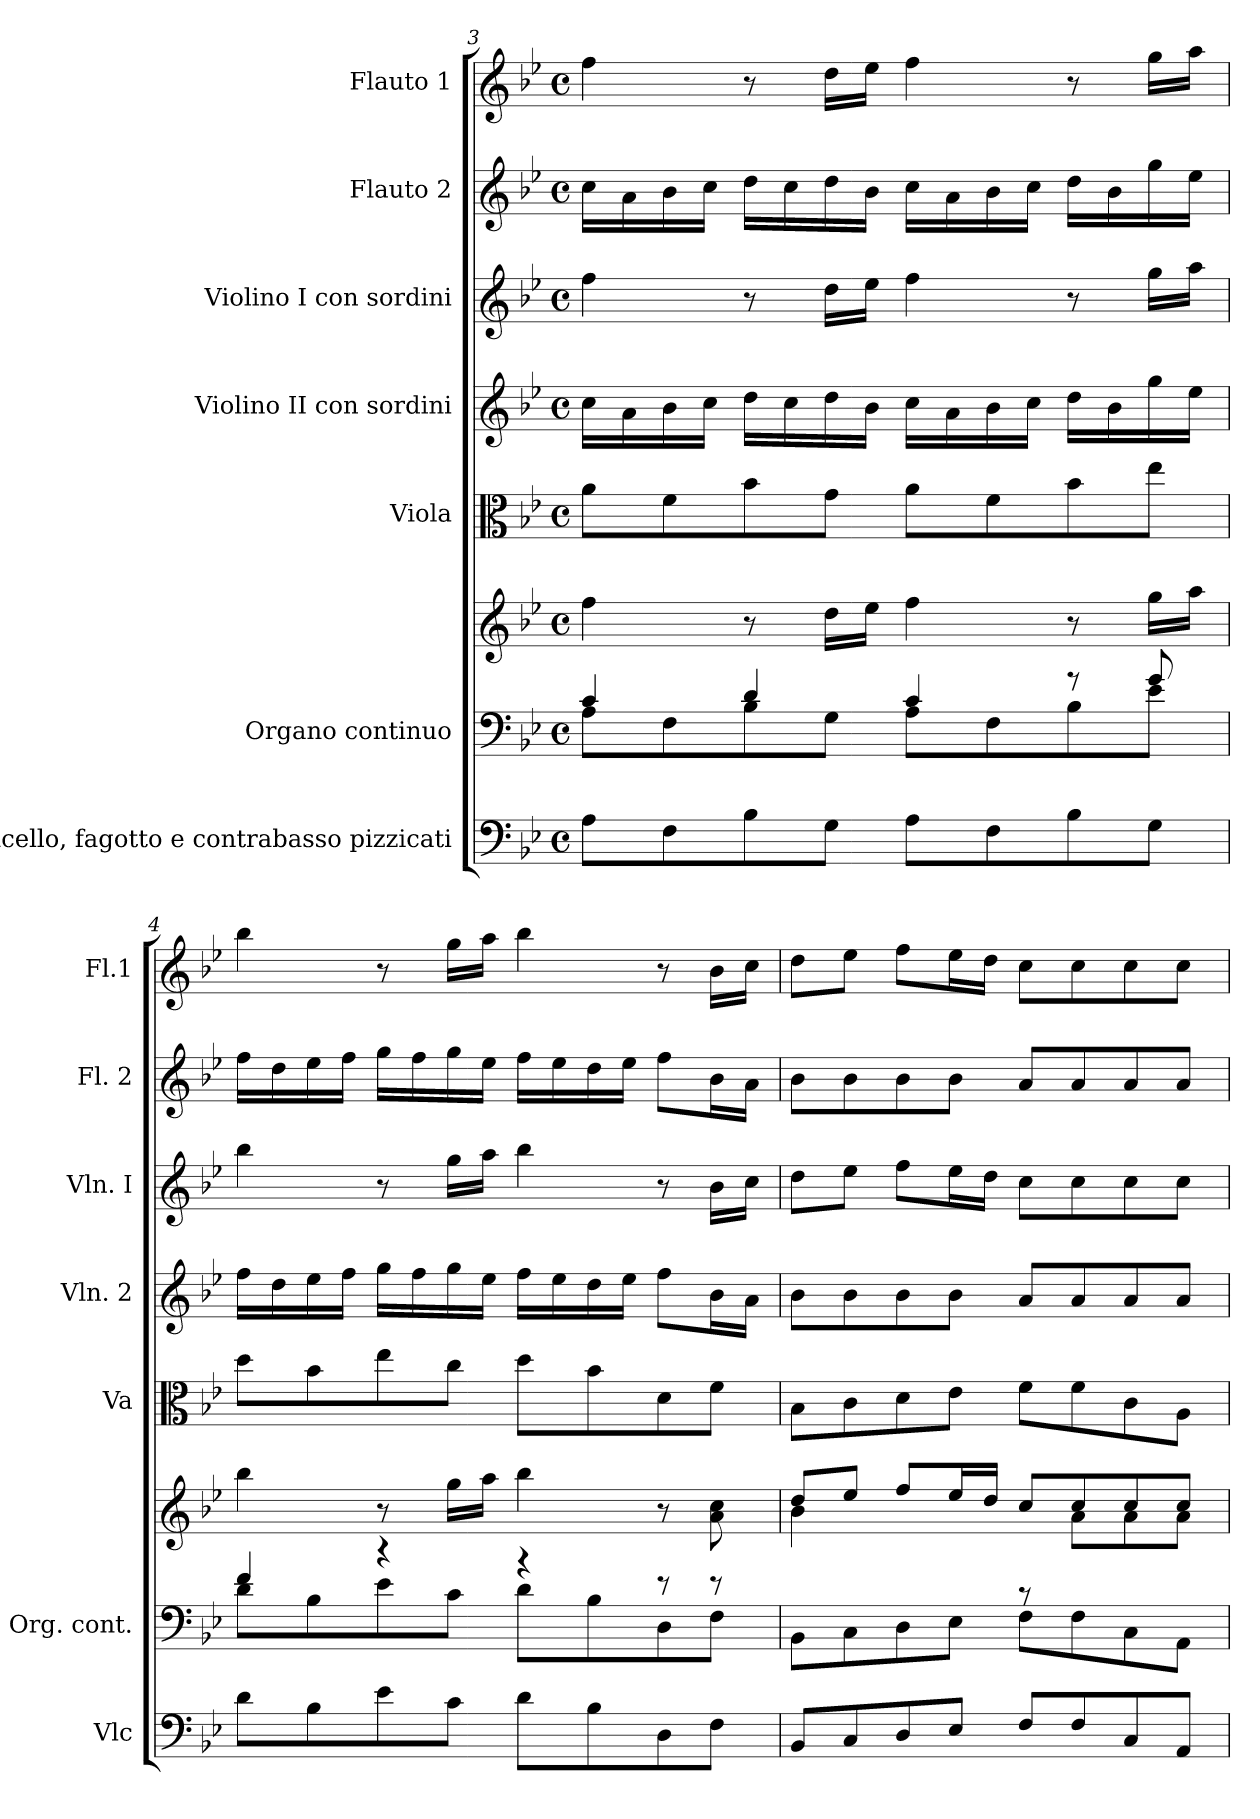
**kern	**kern	**kern	**kern	**kern	**kern	**kern	**kern
*part7	*part6	*part6	*part5	*part4	*part3	*part2	*part1
*staff8	*staff7	*staff6	*staff5	*staff4	*staff3	*staff2	*staff1
*I"Violoncello, fagotto e contrabasso pizzicati	*I"Organo  continuo	*	*I"Viola	*I"Violino II con sordini	*I"Violino I  con sordini	*I"Flauto 2	*I"Flauto 1
*I'Vlc	*I'Org.  cont.	*	*I'Va	*I'Vln. 2	*I'Vln. I	*I'Fl. 2	*I'Fl.1
*clefF4	*clefF4	*clefG2	*clefC3	*clefG2	*clefG2	*clefG2	*clefG2
*k[b-e-]	*k[b-e-]	*k[b-e-]	*k[b-e-]	*k[b-e-]	*k[b-e-]	*k[b-e-]	*k[b-e-]
*M4/4	*M4/4	*M4/4	*M4/4	*M4/4	*M4/4	*M4/4	*M4/4
*met(c)	*met(c)	*met(c)	*met(c)	*met(c)	*met(c)	*met(c)	*met(c)
=3	=3	=3	=3	=3	=3	=3	=3
*	*^	*	*	*	*	*	*
8A\L	4c/	8A\L	4ff\	8a\L	16cc\LL	4ff\	16cc\LL	4ff\
.	.	.	.	.	16a\	.	16a\	.
8F\	.	8F\	.	8f\	16b-\	.	16b-\	.
.	.	.	.	.	16cc\JJ	.	16cc\JJ	.
8B-\	4d/	8B-\	8r	8b-\	16dd\LL	8r	16dd\LL	8r
.	.	.	.	.	16cc\	.	16cc\	.
8G\J	.	8G\J	16dd\LL	8g\J	16dd\	16dd\LL	16dd\	16dd\LL
.	.	.	16ee-\JJ	.	16b-\JJ	16ee-\JJ	16b-\JJ	16ee-\JJ
8A\L	4c/	8A\L	4ff\	8a\L	16cc\LL	4ff\	16cc\LL	4ff\
.	.	.	.	.	16a\	.	16a\	.
8F\	.	8F\	.	8f\	16b-\	.	16b-\	.
.	.	.	.	.	16cc\JJ	.	16cc\JJ	.
8B-\	8r	8B-\	8r	8b-\	16dd\LL	8r	16dd\LL	8r
.	.	.	.	.	16b-\	.	16b-\	.
8G\J	8g/	8e-\J	16gg\LL	8ee-\J	16gg\	16gg\LL	16gg\	16gg\LL
.	.	.	16aa\JJ	.	16ee-\JJ	16aa\JJ	16ee-\JJ	16aa\JJ
!!LO:LB:g=z
=4	=4	=4	=4	=4	=4	=4	=4	=4
8d\L	4f/	8d\L	4bb-\	8dd\L	16ff\LL	4bb-\	16ff\LL	4bb-\
.	.	.	.	.	16dd\	.	16dd\	.
8B-\	.	8B-\	.	8b-\	16ee-\	.	16ee-\	.
.	.	.	.	.	16ff\JJ	.	16ff\JJ	.
8e-\	4r	8e-\	8r	8ee-\	16gg\LL	8r	16gg\LL	8r
.	.	.	.	.	16ff\	.	16ff\	.
8c\J	.	8c\J	16gg\LL	8cc\J	16gg\	16gg\LL	16gg\	16gg\LL
.	.	.	16aa\JJ	.	16ee-\JJ	16aa\JJ	16ee-\JJ	16aa\JJ
8d\L	4r	8d\L	4bb-\	8dd\L	16ff\LL	4bb-\	16ff\LL	4bb-\
.	.	.	.	.	16ee-\	.	16ee-\	.
8B-\	.	8B-\	.	8b-\	16dd\	.	16dd\	.
.	.	.	.	.	16ee-\JJ	.	16ee-\JJ	.
8D\	8r	8D\	8r	8d\	8ff\L	8r	8ff\L	8r
8F\J	8r	8F\J	8a\ 8cc\	8f\J	16b-\L	16b-\LL	16b-\L	16b-\LL
.	.	.	.	.	16a\JJ	16cc\JJ	16a\JJ	16cc\JJ
=5	=5	=5	=5	=5	=5	=5	=5	=5
*	*	*	*^	*	*	*	*	*
8BB-/L	4ryy	8BB-\L	8dd/L	4b-\	8B-\L	8b-\L	8dd\L	8b-\L	8dd\L
8C/	.	8C\	8ee-/J	.	8c\	8b-\	8ee-\J	8b-\	8ee-\J
8D/	4rgggyy	8D\	8ff/L	4.ryy	8d\	8b-\	8ff\L	8b-\	8ff\L
8E-/J	.	8E-\J	16ee-/L	.	8e-\J	8b-\J	16ee-\L	8b-\J	16ee-\L
.	.	.	16dd/JJ	.	.	.	16dd\JJ	.	16dd\JJ
8F/L	8r	8F\L	8cc/L	.	8f\L	8a/L	8cc\L	8a/L	8cc\L
8F/	4.ryy	8F\	8cc/	8a\L	8f\	8a/	8cc\	8a/	8cc\
8C/	.	8C\	8cc/	8a\	8c\	8a/	8cc\	8a/	8cc\
8AA/J	.	8AA\J	8cc/J	8a\J	8A\J	8a/J	8cc\J	8a/J	8cc\J
*	*v	*v	*	*	*	*	*	*	*
*	*	*v	*v	*	*	*	*	*
=	=	=	=	=	=	=	=
*-	*-	*-	*-	*-	*-	*-	*-
